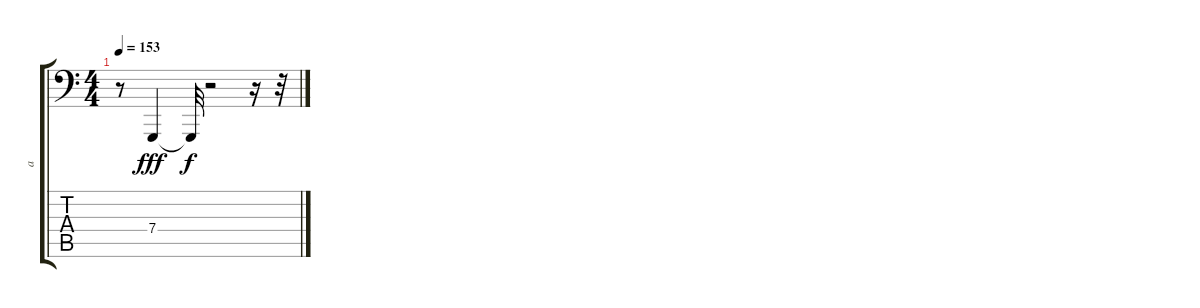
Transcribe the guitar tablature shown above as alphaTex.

\track ("a" "a") {instrument trombone}
\staff {score tabs}
\tuning (D2 A1 F1 C1 G0 C0) {hide}
\ts (4 4)
\tempo 153
\clef f4
\ks c
r.8{dy fff} 7.4.4 7.4{t}.32{dy f} r.2 r.16 r.32
